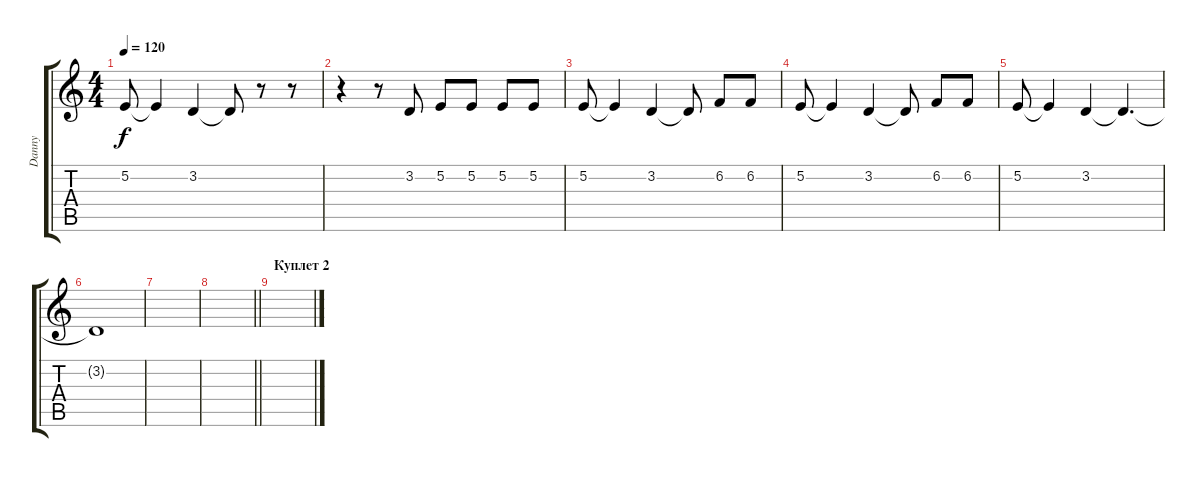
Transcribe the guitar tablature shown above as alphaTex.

\track ("Danny" "Danny") {instrument trumpet}
\staff {score tabs}
\tuning (E4 B3 G3 D3 A2 E2) {hide}
\ts (4 4)
\tempo 120
\clef g2
\ks c
5.2.8{dy f} 5.2{t}.4 3.2.4 3.2{t}.8 r.8 r.8 |
r.4 r.8 3.2.8 5.2.8 5.2.8 5.2.8 5.2.8 |
5.2.8 5.2{t}.4 3.2.4 3.2{t}.8 6.2.8 6.2.8 |
5.2.8 5.2{t}.4 3.2.4 3.2{t}.8 6.2.8 6.2.8 |
5.2.8 5.2{t}.4 3.2.4 3.2{t}.4{d} |
3.2{t}.1 |
|
\barLineRight lightlight
|
\section ("" "Куплет 2")
